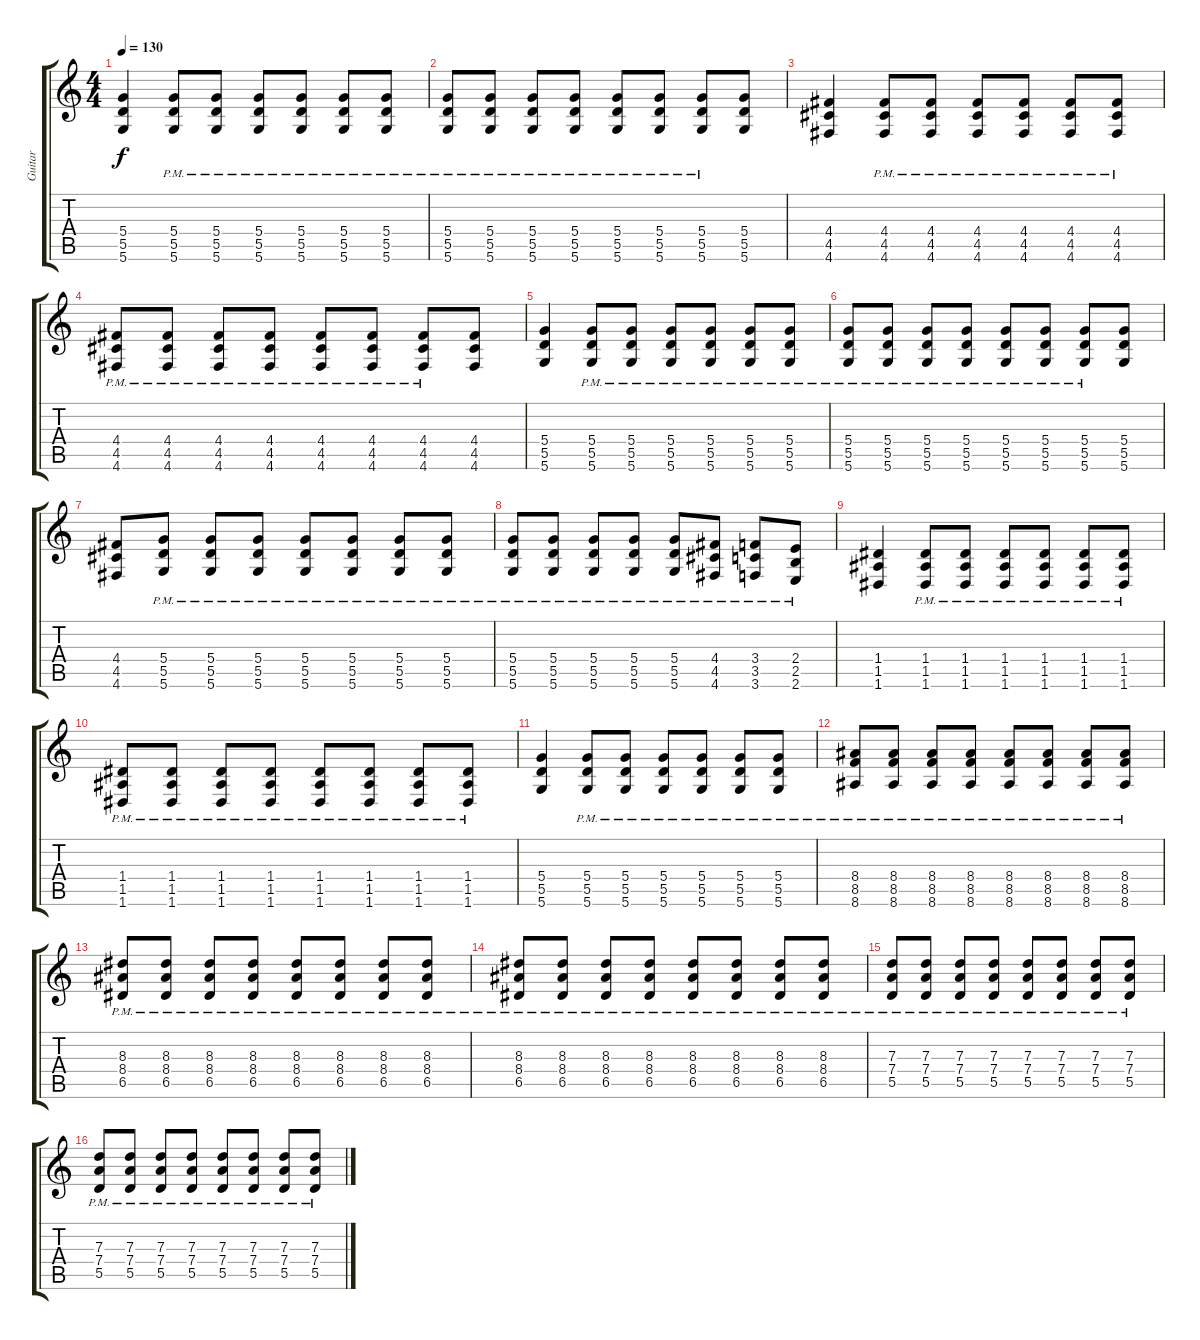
\track ("Guitar" "Guitar") {instrument distortionguitar}
\staff {score tabs}
\tuning (E4 B3 G3 D3 A2 D2) {hide}
\ts (4 4)
\tempo 130
\clef g2
\ks c
(5.4 5.5 5.6).4{dy f} (5.4{pm} 5.5{pm} 5.6{pm}).8 (5.4{pm} 5.5{pm} 5.6{pm}).8 (5.4{pm} 5.5{pm} 5.6{pm}).8 (5.4{pm} 5.5{pm} 5.6{pm}).8 (5.4{pm} 5.5{pm} 5.6{pm}).8 (5.4{pm} 5.5{pm} 5.6{pm}).8 |
(5.4{pm} 5.5{pm} 5.6{pm}).8 (5.4{pm} 5.5{pm} 5.6{pm}).8 (5.4{pm} 5.5{pm} 5.6{pm}).8 (5.4{pm} 5.5{pm} 5.6{pm}).8 (5.4{pm} 5.5{pm} 5.6{pm}).8 (5.4{pm} 5.5{pm} 5.6{pm}).8 (5.4{pm} 5.5 5.6).8 (5.4 5.5 5.6).8 |
(4.4 4.5 4.6).4 (4.4{pm} 4.5{pm} 4.6{pm}).8 (4.4{pm} 4.5{pm} 4.6{pm}).8 (4.4{pm} 4.5{pm} 4.6{pm}).8 (4.4{pm} 4.5{pm} 4.6{pm}).8 (4.4{pm} 4.5{pm} 4.6{pm}).8 (4.4{pm} 4.5{pm} 4.6{pm}).8 |
(4.4{pm} 4.5{pm} 4.6{pm}).8 (4.4{pm} 4.5{pm} 4.6{pm}).8 (4.4{pm} 4.5{pm} 4.6{pm}).8 (4.4{pm} 4.5{pm} 4.6{pm}).8 (4.4{pm} 4.5{pm} 4.6{pm}).8 (4.4{pm} 4.5{pm} 4.6{pm}).8 (4.4{pm} 4.5{pm} 4.6{pm}).8 (4.4 4.5 4.6).8 |
(5.4 5.5 5.6).4 (5.4{pm} 5.5{pm} 5.6{pm}).8 (5.4{pm} 5.5{pm} 5.6{pm}).8 (5.4{pm} 5.5{pm} 5.6{pm}).8 (5.4{pm} 5.5{pm} 5.6{pm}).8 (5.4{pm} 5.5{pm} 5.6{pm}).8 (5.4{pm} 5.5{pm} 5.6{pm}).8 |
(5.4{pm} 5.5{pm} 5.6{pm}).8 (5.4{pm} 5.5{pm} 5.6{pm}).8 (5.4{pm} 5.5{pm} 5.6{pm}).8 (5.4{pm} 5.5{pm} 5.6{pm}).8 (5.4{pm} 5.5{pm} 5.6{pm}).8 (5.4{pm} 5.5{pm} 5.6{pm}).8 (5.4{pm} 5.5 5.6).8 (5.4 5.5 5.6).8 |
(4.4 4.5 4.6).8 (5.4 5.5{pm} 5.6{pm}).8 (5.4{pm} 5.5{pm} 5.6{pm}).8 (5.4{pm} 5.5{pm} 5.6{pm}).8 (5.4{pm} 5.5{pm} 5.6{pm}).8 (5.4{pm} 5.5{pm} 5.6{pm}).8 (5.4{pm} 5.5{pm} 5.6{pm}).8 (5.4{pm} 5.5{pm} 5.6{pm}).8 |
(5.4{pm} 5.5{pm} 5.6{pm}).8 (5.4{pm} 5.5{pm} 5.6{pm}).8 (5.4{pm} 5.5{pm} 5.6{pm}).8 (5.4{pm} 5.5{pm} 5.6{pm}).8 (5.4{pm} 5.5{pm} 5.6{pm}).8 (4.4{pm} 4.5{pm} 4.6{pm}).8 (3.4{pm} 3.5{pm} 3.6{pm}).8 (2.4{pm} 2.5{pm} 2.6{pm}).8 |
(1.4 1.5 1.6).4 (1.4{pm} 1.5{pm} 1.6{pm}).8 (1.4{pm} 1.5{pm} 1.6{pm}).8 (1.4{pm} 1.5{pm} 1.6{pm}).8 (1.4{pm} 1.5{pm} 1.6{pm}).8 (1.4{pm} 1.5{pm} 1.6{pm}).8 (1.4{pm} 1.5{pm} 1.6{pm}).8 |
(1.4{pm} 1.5{pm} 1.6{pm}).8 (1.4{pm} 1.5{pm} 1.6{pm}).8 (1.4{pm} 1.5{pm} 1.6{pm}).8 (1.4{pm} 1.5{pm} 1.6{pm}).8 (1.4{pm} 1.5{pm} 1.6{pm}).8 (1.4{pm} 1.5{pm} 1.6{pm}).8 (1.4{pm} 1.5{pm} 1.6{pm}).8 (1.4{pm} 1.5{pm} 1.6{pm}).8 |
(5.4 5.5 5.6).4 (5.4{pm} 5.5{pm} 5.6{pm}).8 (5.4{pm} 5.5{pm} 5.6{pm}).8 (5.4{pm} 5.5{pm} 5.6{pm}).8 (5.4{pm} 5.5{pm} 5.6{pm}).8 (5.4{pm} 5.5{pm} 5.6{pm}).8 (5.4{pm} 5.5{pm} 5.6{pm}).8 |
(8.4{pm} 8.5{pm} 8.6{pm}).8 (8.4{pm} 8.5{pm} 8.6{pm}).8 (8.4{pm} 8.5{pm} 8.6{pm}).8 (8.4{pm} 8.5{pm} 8.6{pm}).8 (8.4{pm} 8.5{pm} 8.6{pm}).8 (8.4{pm} 8.5{pm} 8.6{pm}).8 (8.4{pm} 8.5 8.6).8 (8.4 8.5 8.6{pm}).8 |
(8.3{pm} 8.4{pm} 6.5{pm}).8 (8.3{pm} 8.4{pm} 6.5{pm}).8 (8.3{pm} 8.4{pm} 6.5{pm}).8 (8.3{pm} 8.4{pm} 6.5{pm}).8 (8.3{pm} 8.4{pm} 6.5{pm}).8 (8.3{pm} 8.4{pm} 6.5{pm}).8 (8.3{pm} 8.4{pm} 6.5{pm}).8 (8.3{pm} 8.4{pm} 6.5{pm}).8 |
(8.3{pm} 8.4{pm} 6.5{pm}).8 (8.3{pm} 8.4{pm} 6.5{pm}).8 (8.3{pm} 8.4{pm} 6.5{pm}).8 (8.3{pm} 8.4{pm} 6.5{pm}).8 (8.3{pm} 8.4{pm} 6.5{pm}).8 (8.3{pm} 8.4{pm} 6.5{pm}).8 (8.3{pm} 8.4{pm} 6.5{pm}).8 (8.3{pm} 8.4{pm} 6.5{pm}).8 |
(7.3{pm} 7.4{pm} 5.5{pm}).8 (7.3{pm} 7.4{pm} 5.5{pm}).8 (7.3{pm} 7.4{pm} 5.5{pm}).8 (7.3{pm} 7.4{pm} 5.5{pm}).8 (7.3{pm} 7.4{pm} 5.5{pm}).8 (7.3{pm} 7.4{pm} 5.5{pm}).8 (7.3{pm} 7.4{pm} 5.5{pm}).8 (7.3{pm} 7.4{pm} 5.5{pm}).8 |
(7.3{pm} 7.4{pm} 5.5{pm}).8 (7.3{pm} 7.4{pm} 5.5{pm}).8 (7.3{pm} 7.4{pm} 5.5{pm}).8 (7.3{pm} 7.4{pm} 5.5{pm}).8 (7.3{pm} 7.4{pm} 5.5{pm}).8 (7.3{pm} 7.4{pm} 5.5{pm}).8 (7.3{pm} 7.4{pm} 5.5{pm}).8 (7.3{pm} 7.4{pm} 5.5{pm}).8
